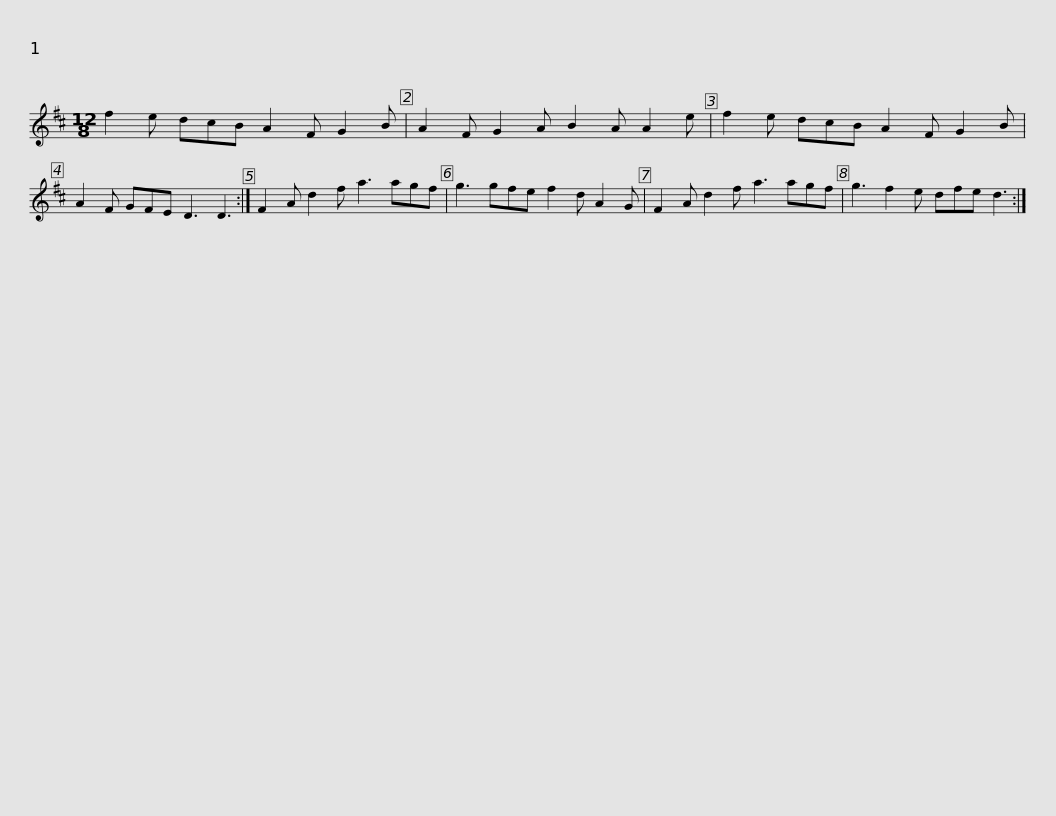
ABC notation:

X:1
L:1/8
M:12/8
I:linebreak $
K:D
V:1 treble
V:1
 f2 e dcB A2 F G2 B | A2 F G2 A B2 A A2 e | f2 e dcB A2 F G2 B | A2 F GFE D3 D3 :|$ F2 A d2 f a3 agf | %5
 g3 gfe f2 d A2 G | F2 A d2 f a3 agf | g3 f2 e dfe d3 :| %8
